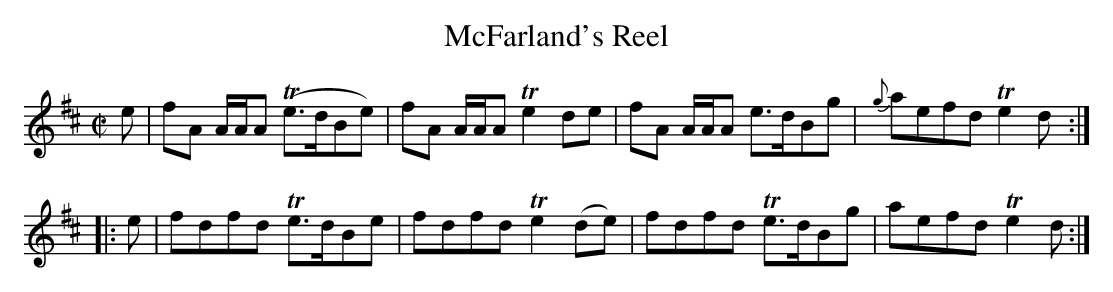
X:1
T:McFarland's Reel
M:C|
L:1/8
K:D
e|fA A/A/A T(e>dBe)|fA A/A/A Te2 de|fA A/A/A e>dBg|{g}aefd Te2d:|
|:e|fdfd Te>dBe|fdfd Te2 (de)|fdfd Te>dBg|aefd Te2 d:|
